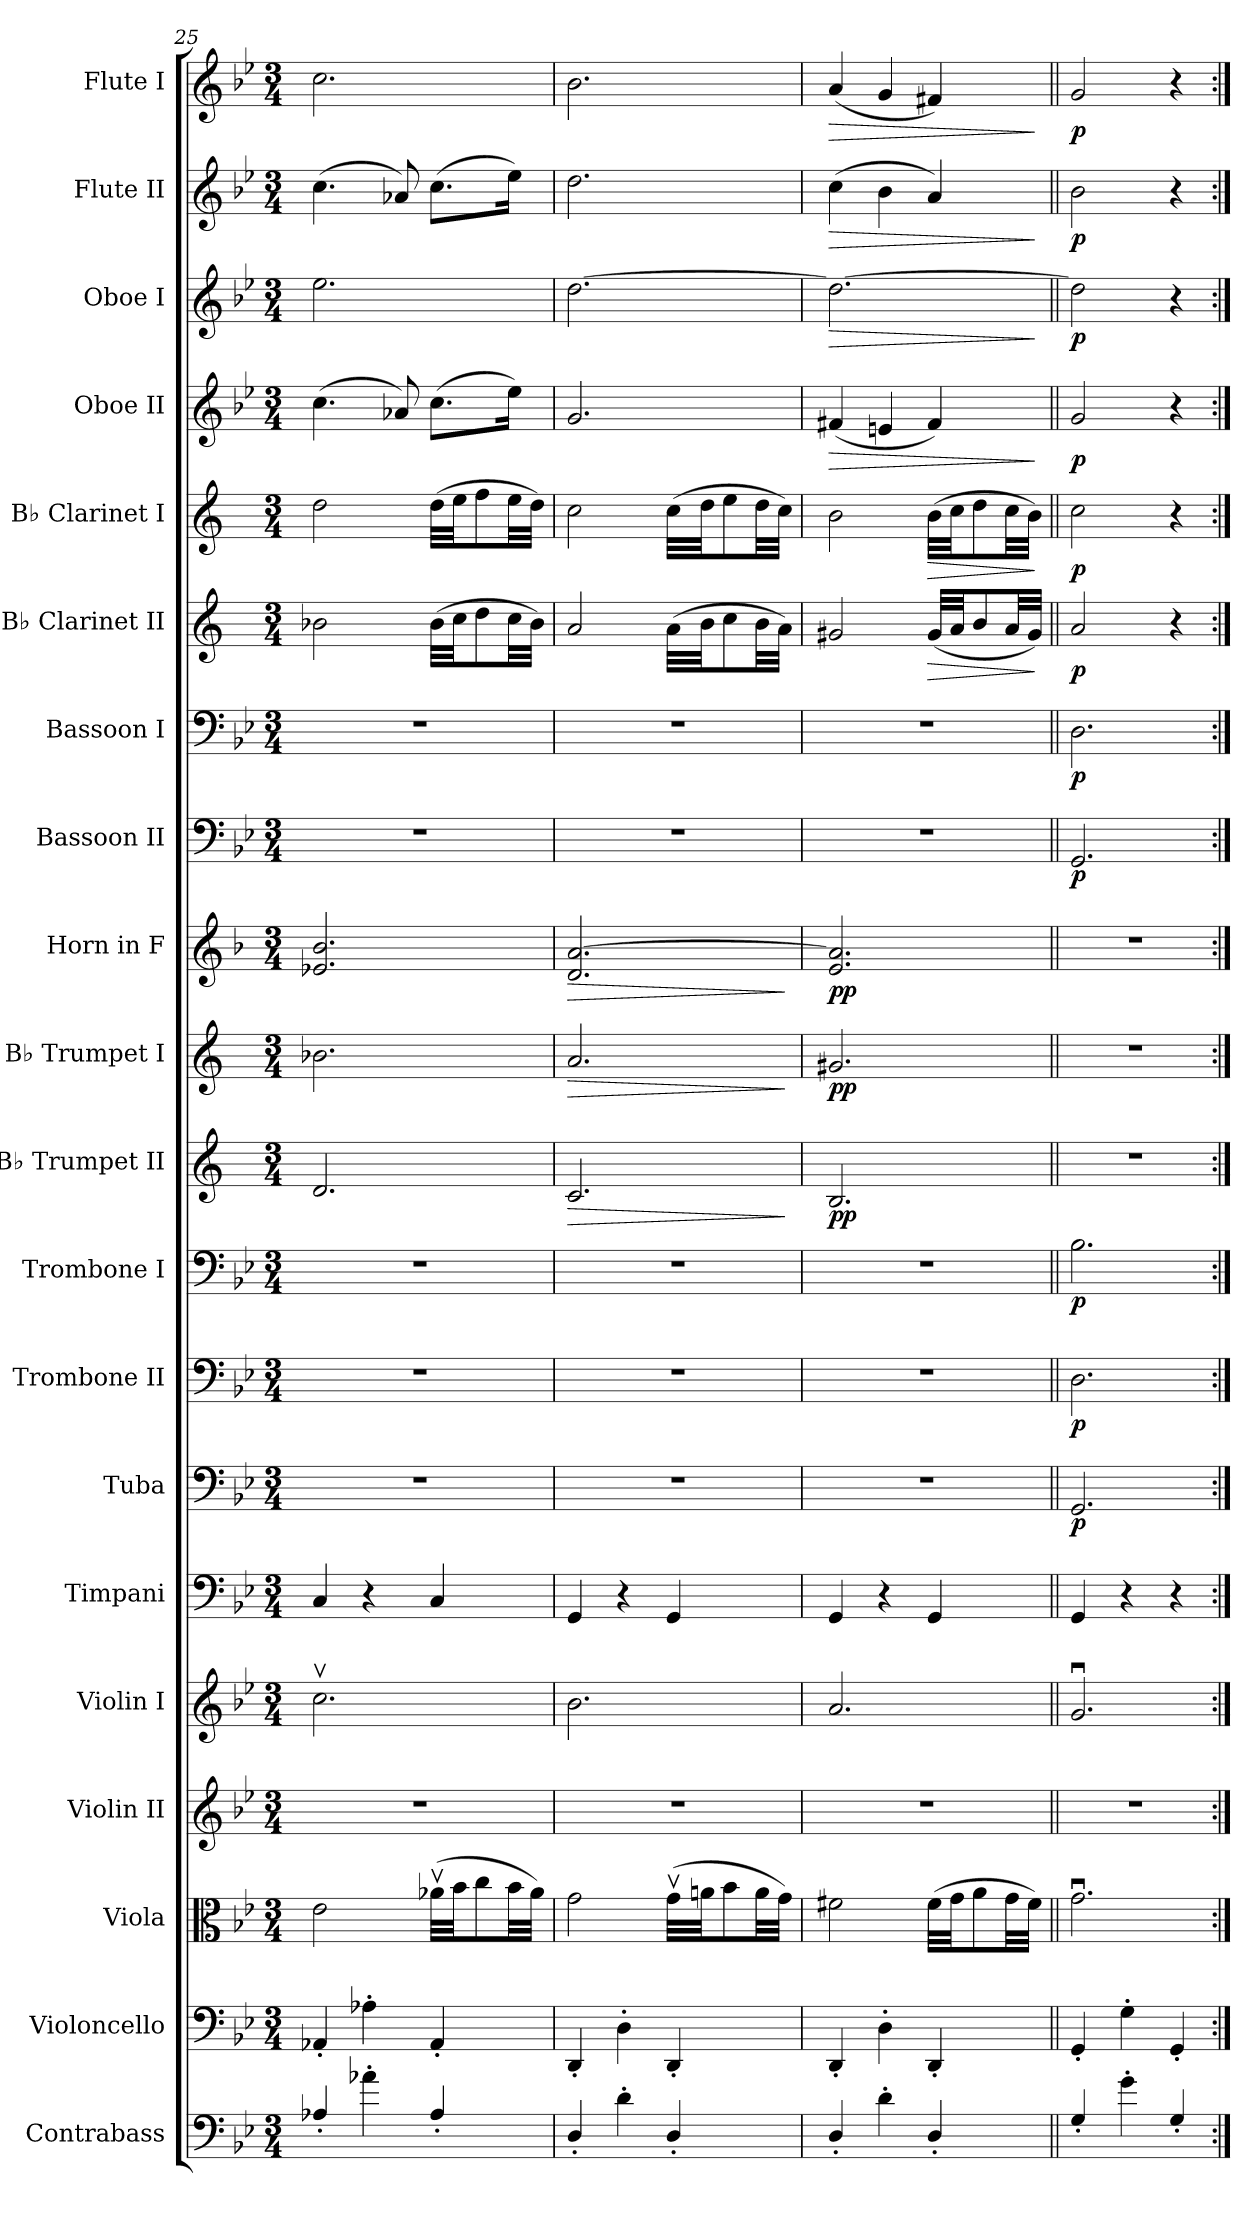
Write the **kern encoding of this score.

**kern	**kern	**kern	**kern	**kern	**kern	**kern	**dynam	**kern	**dynam	**kern	**dynam	**kern	**dynam	**kern	**dynam	**kern	**dynam	**kern	**dynam	**kern	**dynam	**kern	**dynam	**kern	**dynam	**kern	**dynam	**kern	**dynam	**kern	**dynam	**kern	**dynam
*part20	*part19	*part18	*part17	*part16	*part15	*part14	*part14	*part13	*part13	*part12	*part12	*part11	*part11	*part10	*part10	*part9	*part9	*part8	*part8	*part7	*part7	*part6	*part6	*part5	*part5	*part4	*part4	*part3	*part3	*part2	*part2	*part1	*part1
*staff20	*staff19	*staff18	*staff17	*staff16	*staff15	*staff14	*staff14	*staff13	*staff13	*staff12	*staff12	*staff11	*staff11	*staff10	*staff10	*staff9	*staff9	*staff8	*staff8	*staff7	*staff7	*staff6	*staff6	*staff5	*staff5	*staff4	*staff4	*staff3	*staff3	*staff2	*staff2	*staff1	*staff1
*I"Contrabass	*I"Violoncello	*I"Viola	*I"Violin II	*I"Violin I	*I"Timpani	*I"Tuba	*	*I"Trombone II	*	*I"Trombone I	*	*I"B♭ Trumpet II	*	*I"B♭ Trumpet I	*	*I"Horn in F	*	*I"Bassoon II	*	*I"Bassoon I	*	*I"B♭ Clarinet II	*	*I"B♭ Clarinet I	*	*I"Oboe II	*	*I"Oboe I	*	*I"Flute II	*	*I"Flute I	*
*I'Cb.	*I'Vc.	*I'Vla.	*I'Vln. II	*I'Vln. I	*I'Timp.	*I'Tba.	*	*I'Tbn. II	*	*I'Tbn. I	*	*I'B♭ Tpt. II	*	*I'B♭ Tpt. I	*	*	*	*I'Bsn. II	*	*I'Bsn. I	*	*I'B♭ Cl. II	*	*I'B♭ Cl. I	*	*I'Ob. II	*	*I'Ob. I	*	*I'Fl. II	*	*I'Fl. I	*
*clefF4	*clefF4	*clefC3	*clefG2	*clefG2	*clefF4	*clefF4	*	*clefF4	*	*clefF4	*	*clefG2	*	*clefG2	*	*clefG2	*	*clefF4	*	*clefF4	*	*clefG2	*	*clefG2	*	*clefG2	*	*clefG2	*	*clefG2	*	*clefG2	*
*ITrd7c12	*	*	*	*	*	*	*	*	*	*	*	*ITrd1c2	*	*ITrd1c2	*	*ITrd4c7	*	*	*	*	*	*ITrd1c2	*	*ITrd1c2	*	*	*	*	*	*	*	*	*
*k[b-e-]	*k[b-e-]	*k[b-e-]	*k[b-e-]	*k[b-e-]	*k[b-e-]	*k[b-e-]	*	*k[b-e-]	*	*k[b-e-]	*	*k[b-e-]	*	*k[b-e-]	*	*k[b-e-]	*	*k[b-e-]	*	*k[b-e-]	*	*k[b-e-]	*	*k[b-e-]	*	*k[b-e-]	*	*k[b-e-]	*	*k[b-e-]	*	*k[b-e-]	*
*M3/4	*M3/4	*M3/4	*M3/4	*M3/4	*M3/4	*M3/4	*	*M3/4	*	*M3/4	*	*M3/4	*	*M3/4	*	*M3/4	*	*M3/4	*	*M3/4	*	*M3/4	*	*M3/4	*	*M3/4	*	*M3/4	*	*M3/4	*	*M3/4	*
=25	=25	=25	=25	=25	=25	=25	=25	=25	=25	=25	=25	=25	=25	=25	=25	=25	=25	=25	=25	=25	=25	=25	=25	=25	=25	=25	=25	=25	=25	=25	=25	=25	=25
4AA-X'/	4AA-X'/	2e-\	2.r	2.ccv\	4C/	2.r	.	2.r	.	2.r	.	2.c/	.	2.a-X\	.	2.A-X/ 2.e-/	.	2.r	.	2.r	.	2a-X\	.	2cc\	.	(4.cc\	.	2.ee-\	.	(4.cc\	.	2.cc\	.
4A-X'\	4A-X'\	.	.	.	4r	.	.	.	.	.	.	.	.	.	.	.	.	.	.	.	.	.	.	.	.	.	.	.	.	.	.	.	.
.	.	.	.	.	.	.	.	.	.	.	.	.	.	.	.	.	.	.	.	.	.	.	.	.	.	8a-X/)	.	.	.	8a-X/)	.	.	.
4AA-'/	4AA-'/	(32a-Xv\LLL	.	.	4C/	.	.	.	.	.	.	.	.	.	.	.	.	.	.	.	.	(32a-\LLL	.	(32cc\LLL	.	(8.cc\L	.	.	.	(8.cc\L	.	.	.
.	.	32b-\JJ	.	.	.	.	.	.	.	.	.	.	.	.	.	.	.	.	.	.	.	32b-\JJ	.	32dd\JJ	.	.	.	.	.	.	.	.	.
.	.	8cc\	.	.	.	.	.	.	.	.	.	.	.	.	.	.	.	.	.	.	.	8cc\	.	8ee-\	.	.	.	.	.	.	.	.	.
.	.	32b-\LL	.	.	.	.	.	.	.	.	.	.	.	.	.	.	.	.	.	.	.	32b-\LL	.	32dd\LL	.	16ee-\Jk)	.	.	.	16ee-\Jk)	.	.	.
.	.	32a-\JJJ)	.	.	.	.	.	.	.	.	.	.	.	.	.	.	.	.	.	.	.	32a-\JJJ)	.	32cc\JJJ)	.	.	.	.	.	.	.	.	.
=26	=26	=26	=26	=26	=26	=26	=26	=26	=26	=26	=26	=26	=26	=26	=26	=26	=26	=26	=26	=26	=26	=26	=26	=26	=26	=26	=26	=26	=26	=26	=26	=26	=26
!	!	!	!	!	!	!	!	!	!	!	!	!	!LO:HP:b	!	!LO:HP:b	!	!LO:HP:b	!	!	!	!	!	!	!	!	!	!	!	!	!	!	!	!
4DD'/	4DD'/	2g\	2.r	2.b-\	4GG/	2.r	.	2.r	.	2.r	.	2.B-/	>	2.g/	>	2.G/ [2.d/	>	2.r	.	2.r	.	2g/	.	2b-\	.	2.g/	.	[2.dd\	.	2.dd\	.	2.b-\	.
4D'\	4D'\	.	.	.	4r	.	.	.	.	.	.	.	.	.	.	.	.	.	.	.	.	.	.	.	.	.	.	.	.	.	.	.	.
4DD'/	4DD'/	(32gv\LLL	.	.	4GG/	.	.	.	.	.	.	.	.	.	.	.	.	.	.	.	.	(32g\LLL	.	(32b-\LLL	.	.	.	.	.	.	.	.	.
.	.	32ani\JJ	.	.	.	.	.	.	.	.	.	.	.	.	.	.	.	.	.	.	.	32a\JJ	.	32cc\JJ	.	.	.	.	.	.	.	.	.
.	.	8b-\	.	.	.	.	.	.	.	.	.	.	.	.	.	.	.	.	.	.	.	8b-\	.	8dd\	.	.	.	.	.	.	.	.	.
.	.	32a\LL	.	.	.	.	.	.	.	.	.	.	.	.	.	.	.	.	.	.	.	32a\LL	.	32cc\LL	.	.	.	.	.	.	.	.	.
.	.	32g\JJJ)	.	.	.	.	.	.	.	.	.	.	.	.	.	.	.	.	.	.	.	32g\JJJ)	.	32b-\JJJ)	.	.	.	.	.	.	.	.	.
.	.	.	.	.	.	.	.	.	.	.	.	.	]	.	]	.	]	.	.	.	.	.	.	.	.	.	.	.	.	.	.	.	.
=27	=27	=27	=27	=27	=27	=27	=27	=27	=27	=27	=27	=27	=27	=27	=27	=27	=27	=27	=27	=27	=27	=27	=27	=27	=27	=27	=27	=27	=27	=27	=27	=27	=27
!	!	!	!	!	!	!	!	!	!	!	!	!	!LO:DY:b	!	!LO:DY:b	!	!LO:DY:b	!	!	!	!	!	!	!	!	!	!LO:HP:b	!	!LO:HP:b	!	!LO:HP:b	!	!LO:HP:b
4DD'/	4DD'/	2f#X\	2.r	2.a/	4GG/	2.r	.	2.r	.	2.r	.	2.A/	pp	2.f#X/	pp	2.A/ 2.d/]	pp	2.r	.	2.r	.	2f#X/	.	2a\	.	(4f#X/	>	2.dd\_	>	(4cc\	>	(4a/	>
4D'\	4D'\	.	.	.	4r	.	.	.	.	.	.	.	.	.	.	.	.	.	.	.	.	.	.	.	.	4en/	.	.	.	4b-\	.	4g/	.
!	!	!	!	!	!	!	!	!	!	!	!	!	!	!	!	!	!	!	!	!	!	!	!LO:HP:b	!	!LO:HP:b	!	!	!	!	!	!	!	!
4DD'/	4DD'/	(32f#\LLL	.	.	4GG/	.	.	.	.	.	.	.	.	.	.	.	.	.	.	.	.	(32f#/LLL	>	(32a\LLL	>	4f#/)	.	.	.	4a/)	.	4f#X/)	.
.	.	32g\JJ	.	.	.	.	.	.	.	.	.	.	.	.	.	.	.	.	.	.	.	32g/JJ	.	32b-\JJ	.	.	.	.	.	.	.	.	.
.	.	8a\	.	.	.	.	.	.	.	.	.	.	.	.	.	.	.	.	.	.	.	8a/	.	8cc\	.	.	.	.	.	.	.	.	.
.	.	32g\LL	.	.	.	.	.	.	.	.	.	.	.	.	.	.	.	.	.	.	.	32g/LL	.	32b-\LL	.	.	.	.	.	.	.	.	.
.	.	32f#\JJJ)	.	.	.	.	.	.	.	.	.	.	.	.	.	.	.	.	.	.	.	32f#/JJJ)	.	32a\JJJ)	.	.	.	.	.	.	.	.	.
.	.	.	.	.	.	.	.	.	.	.	.	.	.	.	.	.	.	.	.	.	.	.	]	.	]	.	]	.	]	.	]	.	]
=28||	=28||	=28||	=28||	=28||	=28||	=28||	=28||	=28||	=28||	=28||	=28||	=28||	=28||	=28||	=28||	=28||	=28||	=28||	=28||	=28||	=28||	=28||	=28||	=28||	=28||	=28||	=28||	=28||	=28||	=28||	=28||	=28||	=28||
!	!	!	!	!	!	!	!LO:DY:b	!	!LO:DY:b	!	!LO:DY:b	!	!	!	!	!	!	!	!LO:DY:b	!	!LO:DY:b	!	!LO:DY:b	!	!LO:DY:b	!	!LO:DY:b	!	!LO:DY:b	!	!LO:DY:b	!	!LO:DY:b
4GG'/	4GG'/	2.gu\	2.r	2.gu/	4GG/	2.GG/	p	2.D\	p	2.B-\	p	2.r	.	2.r	.	2.r	.	2.GG/	p	2.D\	p	2g/	p	2b-\	p	2g/	p	2dd\]	p	2b-\	p	2g/	p
4G'\	4G'\	.	.	.	4r	.	.	.	.	.	.	.	.	.	.	.	.	.	.	.	.	.	.	.	.	.	.	.	.	.	.	.	.
4GG'/	4GG'/	.	.	.	4r	.	.	.	.	.	.	.	.	.	.	.	.	.	.	.	.	4r	.	4r	.	4r	.	4r	.	4r	.	4r	.
=:|!	=:|!	=:|!	=:|!	=:|!	=:|!	=:|!	=:|!	=:|!	=:|!	=:|!	=:|!	=:|!	=:|!	=:|!	=:|!	=:|!	=:|!	=:|!	=:|!	=:|!	=:|!	=:|!	=:|!	=:|!	=:|!	=:|!	=:|!	=:|!	=:|!	=:|!	=:|!	=:|!	=:|!
*-	*-	*-	*-	*-	*-	*-	*-	*-	*-	*-	*-	*-	*-	*-	*-	*-	*-	*-	*-	*-	*-	*-	*-	*-	*-	*-	*-	*-	*-	*-	*-	*-	*-
